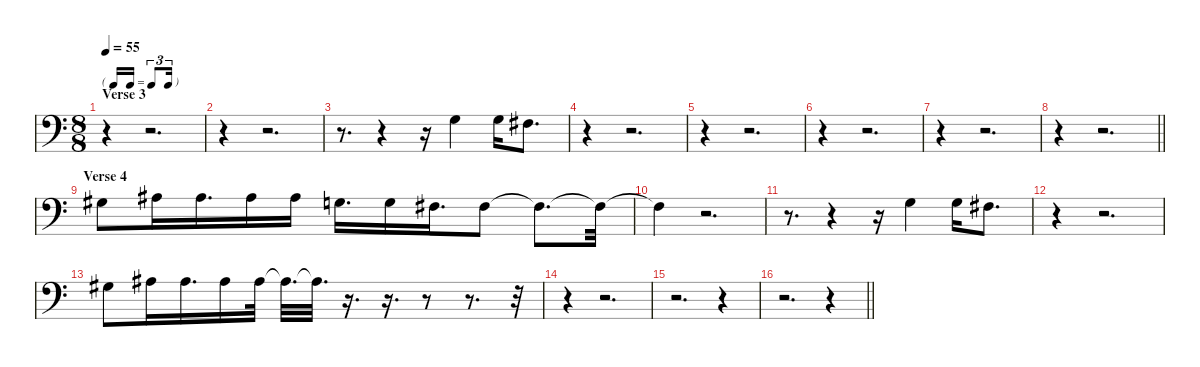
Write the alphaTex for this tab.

\defaultSystemsLayout 4
\hideDynamics
\bracketExtendMode nobrackets
\singleTrackTrackNamePolicy hidden
\multiTrackTrackNamePolicy hidden
\otherSystemsTrackNameOrientation horizontal
\track ("Ed O'brien(Vocals)" "ob.") {instrument oboe}
\staff {score}
\tuning (E4 B3 G3 D3 A2 E2)
\ts (8 8)
\tf triplet16th
\section ("" "Verse 3")
\tempo 55
\clef f4
\ks c
r.4{dy f beam Down} r.2{d beam Down} |
r.4{beam Down} r.2{d beam Down} |
r.8{d beam Down} r.4{beam Down} r.16{beam Down} 5.4.4{beam Down} 5.4.16{beam Down} 4.4{acc #}.8{d beam Down} |
r.4{beam Down} r.2{d beam Down} |
r.4{beam Down} r.2{d beam Down} |
r.4{beam Down} r.2{d beam Down} |
r.4{beam Down} r.2{d beam Down} |
\barLineRight lightlight
r.4{beam Down} r.2{d beam Down} |
\section ("" "Verse 4")
1.3{acc #}.8{dy mf beam Down} 3.3{acc #}.16{beam Down} 3.3{acc #}.16{d beam Down} 3.3{acc #}.16{beam Down} 3.3{acc #}.16{beam Down} 0.3.16{d beam Down} 0.3.16{beam Down} 4.4{acc #}.16{d beam Down} 4.4{acc #}.8{beam Down} 4.4{t acc #}.8{d dy f beam Down} 4.4{t acc #}.32{beam Down} |
4.4{t acc #}.4{beam Down} r.2{d beam Down} |
r.8{d beam Down} r.4{beam Down} r.16{beam Down} 5.4.4{beam Down} 5.4.16{beam Down} 4.4{acc #}.8{d beam Down} |
r.4{beam Down} r.2{d beam Down} |
1.3{acc #}.8{dy mf beam Down} 3.3{acc #}.16{beam Down} 3.3{acc #}.16{d beam Down} 3.3{acc #}.16{beam Down} 3.3{acc #}.32{beam Down} 3.3{t acc #}.32{d dy f beam Down} 3.3{t acc #}.32{d beam Down} r.16{d beam Down} r.16{d beam Down} r.8{beam Down} r.8{d beam Down} r.32{beam Down} |
r.4{beam Down} r.2{d beam Down} |
r.2{d beam Down} r.4{beam Down} |
\barLineRight lightlight
r.2{d beam Down} r.4{beam Down}
